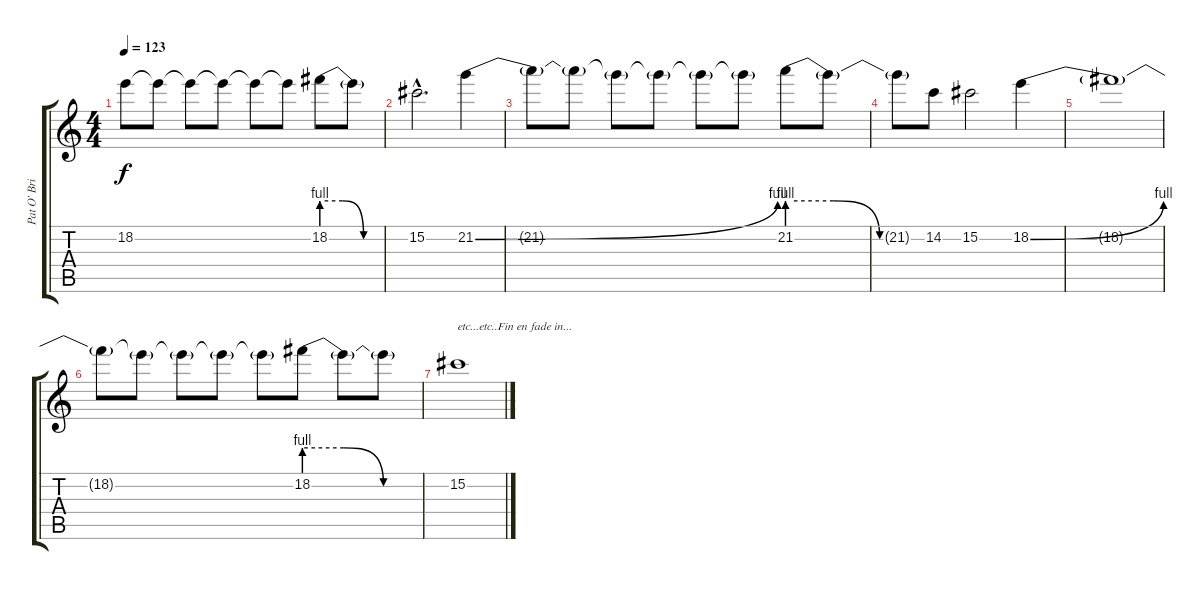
\track ("Pat O' Brien" "Pat O' Bri") {instrument distortionguitar}
\staff {score tabs}
\tuning (Eb4 Bb3 Gb3 Db3 Ab2 Eb2) {hide}
\ts (4 4)
\tempo 123
\clef g2
\ks c
18.2{t}.8{dy f} 18.2{t}.8 18.2{t}.8 18.2{t}.8 18.2{t}.8 18.2{t}.8 18.2{be (custom 0 4 20 4 40 0 60 0)}.8 18.2{t}.8 |
15.2{hac}.2{d} 21.2{be (bend 0 0 60 4)}.4 |
21.2{t}.8 21.2{t}.8 21.2{t}.8 21.2{t}.8 21.2{t}.8 21.2{t}.8 21.2{be (custom 0 4 20 4 40 0 60 0)}.8 21.2{t}.8 |
21.2{t}.8 14.2.8 15.2.2 18.2{be (bend 0 0 60 4)}.4 |
18.2{t}.1 |
18.2{t}.8 18.2{t}.8 18.2{t}.8 18.2{t}.8 18.2{t}.8 18.2{be (custom 0 4 20 4 40 0 60 0)}.8 18.2{t}.8 18.2{t}.8 |
15.2.1{txt "etc...etc..Fin en fade in..."}
